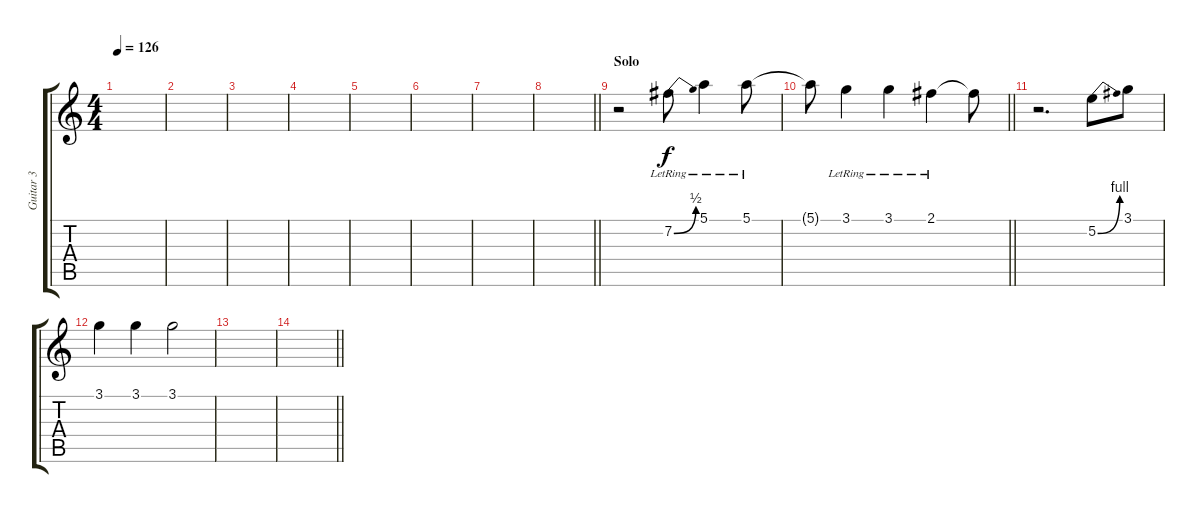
\track ("Guitar 3" "Guitar 3") {instrument acousticguitarsteel}
\staff {score tabs}
\tuning (E4 B3 G3 D3 A2 E2) {hide}
\ts (4 4)
\tempo 126
\clef g2
\ks c
|
|
|
|
|
|
|
\barLineRight lightlight
|
\section ("" "Solo")
r.2 7.2{be (bend 0 0 60 2) lr}.8 5.1{lr}.4 5.1{lr}.8 |
\barLineRight lightlight
5.1{t}.8 3.1{lr}.4 3.1{lr}.4 2.1{lr}.4 2.1{t}.8 |
r.2{d} 5.2{be (bend 0 0 60 4)}.8 3.1.8 |
3.1.4 3.1.4 3.1.2 |
|
\barLineRight lightlight
